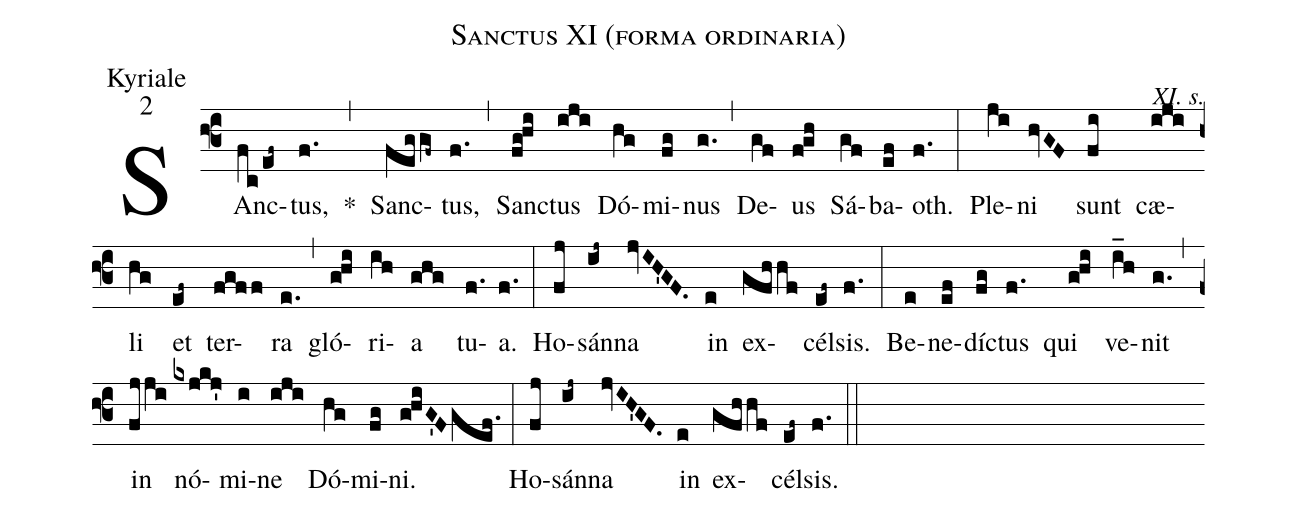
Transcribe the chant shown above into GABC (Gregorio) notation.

name:Sanctus XI (forma ordinaria);
office-part:Kyriale;
mode:2;
commentary:XI. s.;
%%
(f3) SAnc(fc/ef~)tus,(f.) *(,) Sanc(feg/gf~)tus,(f.) (,) Sanc(fg!hi)tus(iji) Dó(hg)mi(fg)nus(g.) (,) De(gf)us(f!gh) Sá(gf)ba(ef)oth.(f.) (:) Ple(ji)ni(hvGF) sunt(fi) cæ(iji)li(hg) et(ef~) ter(fgff)ra(e.) (,) gló(g!hi)ri(ih)a(ghg) tu(f.)a.(f.) (:) Ho(fj)sán(ij~)na(jvIH'GF.) in(e) ex(gfhhf)cél(ef~)sis.(f.) (:) Be(e)ne(ef)díc(fg)tus(f.) qui(g!hi) ve(i_h)nit(g.) (,) in(fjji) nó(kxjkj')mi(i)ne(iji) Dó(hg)mi(fg)ni.(g!hiG'Fgef.) (:) Ho(fj)sán(ij~)na(jvIH'GF.) in(e) ex(gfhhf)cél(ef~)sis.(f.) (::)
